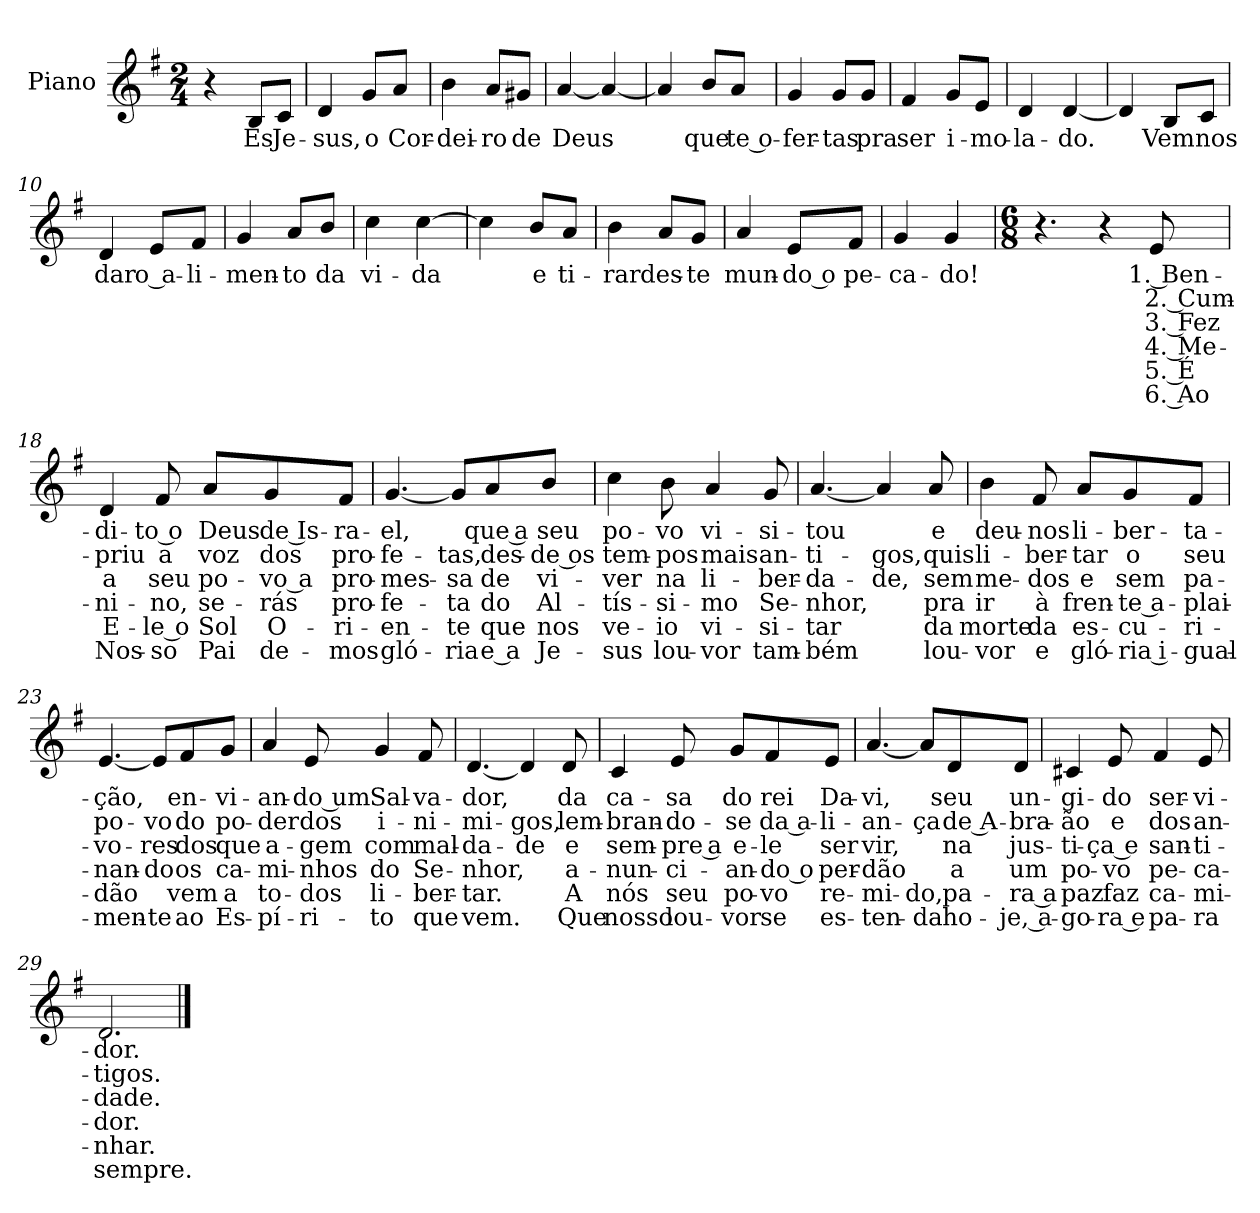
**kern	**text	**text	**text	**text	**text	**text
*part1	*part1	*part1	*part1	*part1	*part1	*part1
*staff1	*staff1	*staff1	*staff1	*staff1	*staff1	*staff1
*I"Piano	*	*	*	*	*	*
*I'Pno.	*	*	*	*	*	*
*clefG2	*	*	*	*	*	*
*k[f#]	*	*	*	*	*	*
*M2/4	*	*	*	*	*	*
=1	=1	=1	=1	=1	=1	=1
4r	.	.	.	.	.	.
!	!LO:LY:b	!	!	!	!	!
8B/L	És	.	.	.	.	.
!	!LO:LY:b	!	!	!	!	!
8c/J	Je-	.	.	.	.	.
=2	=2	=2	=2	=2	=2	=2
!	!LO:LY:b	!	!	!	!	!
4d/	-sus,	.	.	.	.	.
!	!LO:LY:b	!	!	!	!	!
8g/L	o	.	.	.	.	.
!	!LO:LY:b	!	!	!	!	!
8a/J	Cor-	.	.	.	.	.
=3	=3	=3	=3	=3	=3	=3
!	!LO:LY:b	!	!	!	!	!
4b\	-dei-	.	.	.	.	.
!	!LO:LY:b	!	!	!	!	!
8a/L	-ro	.	.	.	.	.
!	!LO:LY:b	!	!	!	!	!
8g#X/J	de	.	.	.	.	.
=4	=4	=4	=4	=4	=4	=4
!	!LO:LY:b	!	!	!	!	!
[4a/	Deus	.	.	.	.	.
4a/_	.	.	.	.	.	.
=5	=5	=5	=5	=5	=5	=5
4a/]	.	.	.	.	.	.
!	!LO:LY:b	!	!	!	!	!
8b/L	que	.	.	.	.	.
!	!LO:LY:b	!	!	!	!	!
8a/J	te o-	.	.	.	.	.
=6	=6	=6	=6	=6	=6	=6
!	!LO:LY:b	!	!	!	!	!
4g/	-fer-	.	.	.	.	.
!	!LO:LY:b	!	!	!	!	!
8g/L	-tas	.	.	.	.	.
!	!LO:LY:b	!	!	!	!	!
8g/J	pra	.	.	.	.	.
=7	=7	=7	=7	=7	=7	=7
!	!LO:LY:b	!	!	!	!	!
4f#/	ser	.	.	.	.	.
!	!LO:LY:b	!	!	!	!	!
8g/L	i-	.	.	.	.	.
!	!LO:LY:b	!	!	!	!	!
8e/J	-mo-	.	.	.	.	.
=8	=8	=8	=8	=8	=8	=8
!	!LO:LY:b	!	!	!	!	!
4d/	-la-	.	.	.	.	.
!	!LO:LY:b	!	!	!	!	!
[4d/	-do.	.	.	.	.	.
!!LO:LB:g=z
=9	=9	=9	=9	=9	=9	=9
4d/]	.	.	.	.	.	.
!	!LO:LY:b	!	!	!	!	!
8B/L	Vem	.	.	.	.	.
!	!LO:LY:b	!	!	!	!	!
8c/J	nos	.	.	.	.	.
=10	=10	=10	=10	=10	=10	=10
!	!LO:LY:b	!	!	!	!	!
4d/	dar	.	.	.	.	.
!	!LO:LY:b	!	!	!	!	!
8e/L	o a-	.	.	.	.	.
!	!LO:LY:b	!	!	!	!	!
8f#/J	-li-	.	.	.	.	.
=11	=11	=11	=11	=11	=11	=11
!	!LO:LY:b	!	!	!	!	!
4g/	-men-	.	.	.	.	.
!	!LO:LY:b	!	!	!	!	!
8a/L	-to	.	.	.	.	.
!	!LO:LY:b	!	!	!	!	!
8b/J	da	.	.	.	.	.
=12	=12	=12	=12	=12	=12	=12
!	!LO:LY:b	!	!	!	!	!
4cc\	vi-	.	.	.	.	.
!	!LO:LY:b	!	!	!	!	!
[4cc\	-da	.	.	.	.	.
=13	=13	=13	=13	=13	=13	=13
4cc\]	.	.	.	.	.	.
!	!LO:LY:b	!	!	!	!	!
8b/L	e	.	.	.	.	.
!	!LO:LY:b	!	!	!	!	!
8a/J	ti-	.	.	.	.	.
=14	=14	=14	=14	=14	=14	=14
!	!LO:LY:b	!	!	!	!	!
4b\	-rar	.	.	.	.	.
!	!LO:LY:b	!	!	!	!	!
8a/L	des-	.	.	.	.	.
!	!LO:LY:b	!	!	!	!	!
8g/J	-te	.	.	.	.	.
=15	=15	=15	=15	=15	=15	=15
!	!LO:LY:b	!	!	!	!	!
4a/	mun-	.	.	.	.	.
!	!LO:LY:b	!	!	!	!	!
8e/L	-do o	.	.	.	.	.
!	!LO:LY:b	!	!	!	!	!
8f#/J	pe-	.	.	.	.	.
=16	=16	=16	=16	=16	=16	=16
!	!LO:LY:b	!	!	!	!	!
4g/	-ca-	.	.	.	.	.
!	!LO:LY:b	!	!	!	!	!
4g/	-do!	.	.	.	.	.
!!LO:LB:g=z
=17	=17	=17	=17	=17	=17	=17
*M6/8	*	*	*	*	*	*
4.r	.	.	.	.	.	.
4r	.	.	.	.	.	.
!	!LO:LY:b	!LO:LY:b	!LO:LY:b	!LO:LY:b	!LO:LY:b	!LO:LY:b
8e/	1. Ben-	2. Cum-	3. Fez	4. Me-	5. É	6. Ao
=18	=18	=18	=18	=18	=18	=18
!	!LO:LY:b	!LO:LY:b	!LO:LY:b	!LO:LY:b	!LO:LY:b	!LO:LY:b
4d/	-di-	-priu	a	-ni-	E-	Nos-
!	!LO:LY:b	!LO:LY:b	!LO:LY:b	!LO:LY:b	!LO:LY:b	!LO:LY:b
8f#/	-to o	a	seu	-no,	-le o	-so
!	!LO:LY:b	!LO:LY:b	!LO:LY:b	!LO:LY:b	!LO:LY:b	!LO:LY:b
8a/L	Deus	voz	po-	se-	Sol	Pai
!	!LO:LY:b	!LO:LY:b	!LO:LY:b	!LO:LY:b	!LO:LY:b	!LO:LY:b
8g/	de Is-	dos	-vo a	-rás	O-	de-
!	!LO:LY:b	!LO:LY:b	!LO:LY:b	!LO:LY:b	!LO:LY:b	!LO:LY:b
8f#/J	-ra-	pro-	pro-	pro-	-ri-	-mos
=19	=19	=19	=19	=19	=19	=19
!	!LO:LY:b	!LO:LY:b	!LO:LY:b	!LO:LY:b	!LO:LY:b	!LO:LY:b
[4.g/	-el,	-fe-	-mes-	-fe-	-en-	gló-
!	!	!LO:LY:b	!LO:LY:b	!LO:LY:b	!LO:LY:b	!LO:LY:b
8g/L]	.	tas,	-sa	-ta	-te	-ria
!	!LO:LY:b	!LO:LY:b	!LO:LY:b	!LO:LY:b	!LO:LY:b	!LO:LY:b
8a/	que a	des-	de	do	que	e a
!	!LO:LY:b	!LO:LY:b	!LO:LY:b	!LO:LY:b	!LO:LY:b	!LO:LY:b
8b/J	seu	-de os	vi-	Al-	nos	Je-
=20	=20	=20	=20	=20	=20	=20
!	!LO:LY:b	!LO:LY:b	!LO:LY:b	!LO:LY:b	!LO:LY:b	!LO:LY:b
4cc\	po-	tem-	-ver	-tís-	ve-	-sus
!	!LO:LY:b	!LO:LY:b	!LO:LY:b	!LO:LY:b	!LO:LY:b	!LO:LY:b
8b\	-vo	-pos	na	-si-	-io	lou-
!	!LO:LY:b	!LO:LY:b	!LO:LY:b	!LO:LY:b	!LO:LY:b	!LO:LY:b
4a/	vi-	mais	li-	-mo	vi-	-vor
!	!LO:LY:b	!LO:LY:b	!LO:LY:b	!LO:LY:b	!LO:LY:b	!LO:LY:b
8g/	-si-	an-	-ber-	Se-	-si-	tam-
!!LO:LB:g=z
=21	=21	=21	=21	=21	=21	=21
!	!LO:LY:b	!LO:LY:b	!LO:LY:b	!LO:LY:b	!LO:LY:b	!LO:LY:b
[4.a/	-tou	-ti-	-da-	-nhor,	-tar	-bém
!	!	!LO:LY:b	!LO:LY:b	!	!	!
4a/]	.	-gos,	-de,	.	.	.
!	!LO:LY:b	!LO:LY:b	!LO:LY:b	!LO:LY:b	!LO:LY:b	!LO:LY:b
8a/	e	quis	sem	pra	da	lou-
=22	=22	=22	=22	=22	=22	=22
!	!LO:LY:b	!LO:LY:b	!LO:LY:b	!LO:LY:b	!LO:LY:b	!LO:LY:b
4b\	deu-	li-	me-	ir	morte	-vor
!	!LO:LY:b	!LO:LY:b	!LO:LY:b	!LO:LY:b	!LO:LY:b	!LO:LY:b
8f#/	-nos	-ber-	-dos	à	da	e
!	!LO:LY:b	!LO:LY:b	!LO:LY:b	!LO:LY:b	!LO:LY:b	!LO:LY:b
8a/L	li-	-tar	e	fren-	es-	gló-
!	!LO:LY:b	!LO:LY:b	!LO:LY:b	!LO:LY:b	!LO:LY:b	!LO:LY:b
8g/	-ber-	o	sem	-te a-	-cu-	-ria i-
!	!LO:LY:b	!LO:LY:b	!LO:LY:b	!LO:LY:b	!LO:LY:b	!LO:LY:b
8f#/J	-ta-	seu	pa-	-plai-	-ri-	-gual-
=23	=23	=23	=23	=23	=23	=23
!	!LO:LY:b	!LO:LY:b	!LO:LY:b	!LO:LY:b	!LO:LY:b	!LO:LY:b
[4.e/	-ção,	po-	-vo-	-nan-	-dão	-men-
!	!	!LO:LY:b	!LO:LY:b	!LO:LY:b	!	!LO:LY:b
8e/L]	.	-vo	-res	-do	.	-te
!	!LO:LY:b	!LO:LY:b	!LO:LY:b	!LO:LY:b	!LO:LY:b	!LO:LY:b
8f#/	en-	do	dos	os	vem	ao
!	!LO:LY:b	!LO:LY:b	!LO:LY:b	!LO:LY:b	!LO:LY:b	!LO:LY:b
8g/J	-vi-	po-	que	ca-	a	Es-
!!LO:LB:g=z
=24	=24	=24	=24	=24	=24	=24
!	!LO:LY:b	!LO:LY:b	!LO:LY:b	!LO:LY:b	!LO:LY:b	!LO:LY:b
4a/	-an-	-der	a-	-mi-	to-	-pí-
!	!LO:LY:b	!LO:LY:b	!LO:LY:b	!LO:LY:b	!LO:LY:b	!LO:LY:b
8e/	-do um	dos	-gem	-nhos	-dos	-ri-
!	!LO:LY:b	!LO:LY:b	!LO:LY:b	!LO:LY:b	!LO:LY:b	!LO:LY:b
4g/	Sal-	i-	com	do	li-	-to
!	!LO:LY:b	!LO:LY:b	!LO:LY:b	!LO:LY:b	!LO:LY:b	!LO:LY:b
8f#/	-va-	-ni-	mal-	Se-	-ber-	que
=25	=25	=25	=25	=25	=25	=25
!	!LO:LY:b	!LO:LY:b	!LO:LY:b	!LO:LY:b	!LO:LY:b	!LO:LY:b
[4.d/	-dor,	-mi-	-da-	-nhor,	-tar.	vem.
!	!	!LO:LY:b	!LO:LY:b	!	!	!
4d/]	.	-gos,	de	.	.	.
!	!LO:LY:b	!LO:LY:b	!LO:LY:b	!LO:LY:b	!LO:LY:b	!LO:LY:b
8d/	da	lem-	e	a-	A	Que
=26	=26	=26	=26	=26	=26	=26
!	!LO:LY:b	!LO:LY:b	!LO:LY:b	!LO:LY:b	!LO:LY:b	!LO:LY:b
4c/	ca-	-bran-	sem-	-nun-	nós	nosso
!	!LO:LY:b	!LO:LY:b	!LO:LY:b	!LO:LY:b	!LO:LY:b	!LO:LY:b
8e/	-sa	-do-	-pre a	-ci-	seu	lou-
!	!LO:LY:b	!LO:LY:b	!LO:LY:b	!LO:LY:b	!LO:LY:b	!LO:LY:b
8g/L	do	-se	e-	-an-	po-	-vor
!	!LO:LY:b	!LO:LY:b	!LO:LY:b	!LO:LY:b	!LO:LY:b	!LO:LY:b
8f#/	rei	da a-	-le	-do o	-vo	se
!	!LO:LY:b	!LO:LY:b	!LO:LY:b	!LO:LY:b	!LO:LY:b	!LO:LY:b
8e/J	Da-	-li-	ser	per-	re-	es-
!!LO:LB:g=z
=27	=27	=27	=27	=27	=27	=27
!	!LO:LY:b	!LO:LY:b	!LO:LY:b	!LO:LY:b	!LO:LY:b	!LO:LY:b
[4.a/	-vi,	-an-	vir,	-dão	-mi-	-ten-
!	!	!LO:LY:b	!	!	!LO:LY:b	!LO:LY:b
8a/L]	.	-ça	.	.	-do,	-da
!	!LO:LY:b	!LO:LY:b	!LO:LY:b	!LO:LY:b	!LO:LY:b	!LO:LY:b
8d/	seu	de A-	na	a	pa-	ho-
!	!LO:LY:b	!LO:LY:b	!LO:LY:b	!LO:LY:b	!LO:LY:b	!LO:LY:b
8d/J	un-	-bra-	jus-	um	-ra a	-je, a-
=28	=28	=28	=28	=28	=28	=28
!	!LO:LY:b	!LO:LY:b	!LO:LY:b	!LO:LY:b	!LO:LY:b	!LO:LY:b
4c#X/	-gi-	-ão	-ti-	po-	paz	-go-
!	!LO:LY:b	!LO:LY:b	!LO:LY:b	!LO:LY:b	!LO:LY:b	!LO:LY:b
8e/	-do	e	-ça e	-vo	faz	-ra e
!	!LO:LY:b	!LO:LY:b	!LO:LY:b	!LO:LY:b	!LO:LY:b	!LO:LY:b
4f#/	ser-	dos	san-	pe-	ca-	pa-
!	!LO:LY:b	!LO:LY:b	!LO:LY:b	!LO:LY:b	!LO:LY:b	!LO:LY:b
8e/	-vi-	an-	-ti-	-ca-	-mi-	-ra
=29	=29	=29	=29	=29	=29	=29
!	!LO:LY:b	!LO:LY:b	!LO:LY:b	!LO:LY:b	!LO:LY:b	!LO:LY:b
2.d/	-dor.	-tigos.	-dade.	-dor.	-nhar.	sempre.
==	==	==	==	==	==	==
*-	*-	*-	*-	*-	*-	*-
